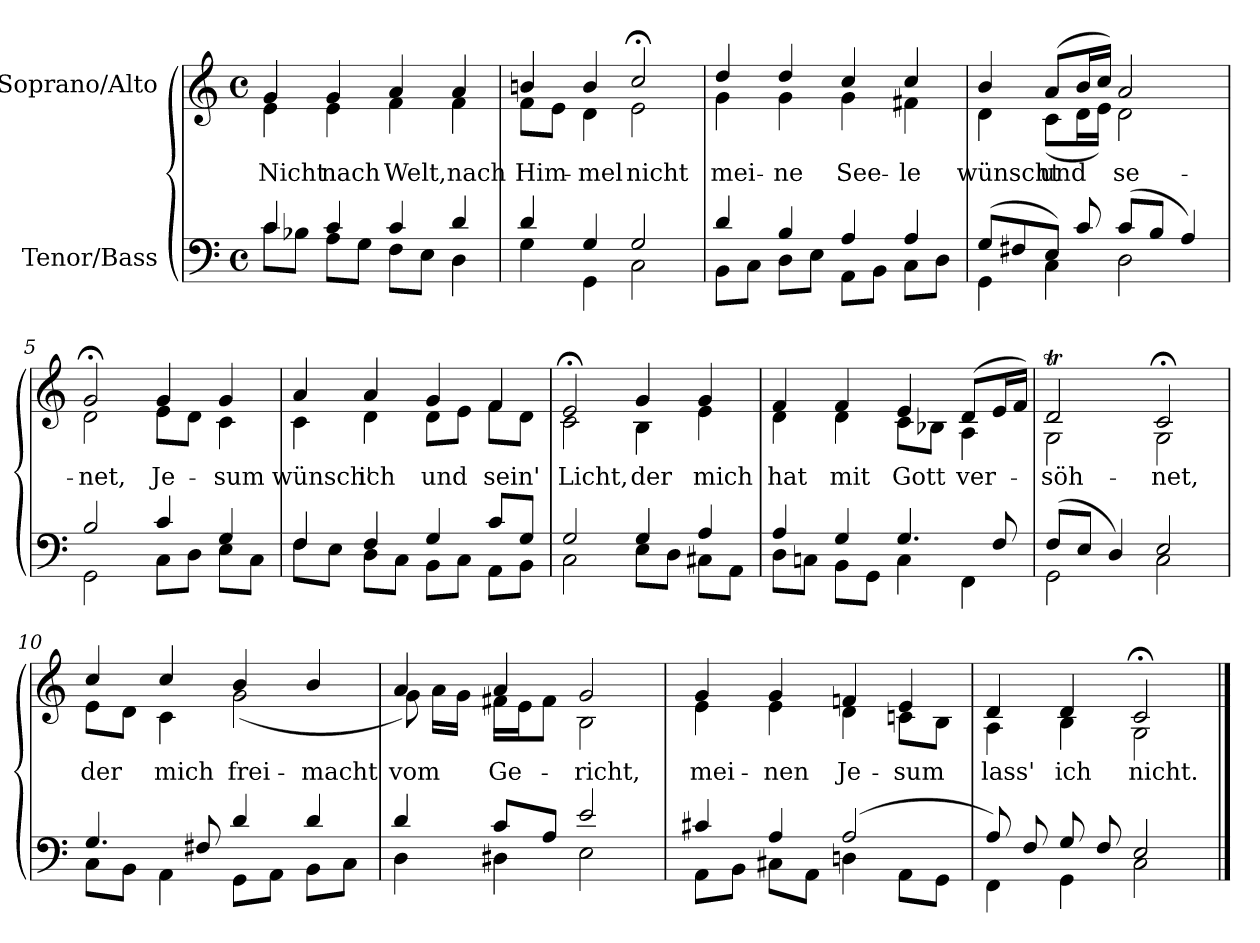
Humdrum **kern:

**kern	**kern	**text
*part2	*part1	*part1
*staff2	*staff1	*staff1
*I"Tenor/Bass	*I"Soprano/Alto	*
*clefF4	*clefG2	*
*k[]	*k[]	*
*M4/4	*M4/4	*
*met(c)	*met(c)	*
=1	=1	=1
*^	*	*
!	!	!	!LO:LY:b
*	*	*^	*
4c/	8c\L	4g/	4e\	Nicht
.	8B-X\J	.	.	.
!	!	!	!	!LO:LY:b
4c/	8A\L	4g/	4e\	nach
.	8G\J	.	.	.
!	!	!	!	!LO:LY:b
4c/	8F\L	4a/	4f\	Welt,
.	8E\J	.	.	.
!	!	!	!	!LO:LY:b
4d/	4D\	4a/	4f\	nach
=2	=2	=2	=2	=2
!	!	!	!	!LO:LY:b
4d/	4G\	4bn/	8f\L	Him-
.	.	.	8e\J	.
!	!	!	!	!LO:LY:b
4G/	4GG\	4b/	4d\	-mel
!	!	!	!	!LO:LY:b
2G/	2C\	2cc;</	2e\	nicht
=3	=3	=3	=3	=3
!	!	!	!	!LO:LY:b
4d/	8BB\L	4dd/	4g\	mei-
.	8C\J	.	.	.
!	!	!	!	!LO:LY:b
4B/	8D\L	4dd/	4g\	-ne
.	8E\J	.	.	.
!	!	!	!	!LO:LY:b
4A/	8AA\L	4cc/	4g\	See-
.	8BB\J	.	.	.
!	!	!	!	!LO:LY:b
4A/	8C\L	4cc/	4f#X\	-le
.	8D\J	.	.	.
=4	=4	=4	=4	=4
!	!	!	!	!LO:LY:b
(8G/L	4GG\	4b/	4d\	wünscht
8F#X/	.	.	.	.
!	!	!	!	!LO:LY:b
8E/J)	4C\	(8a/L	(8c\L	und
8c/	.	16b/L	16d\L	.
.	.	16cc/JJ)	16e\JJ)	.
!	!	!	!	!LO:LY:b
(8c/L	2D\	2a/	2d\	se-
8B/J	.	.	.	.
4A/)	.	.	.	.
!!LO:LB:g=z	!!
=5	=5	=5	=5	=5
!	!	!	!	!LO:LY:b
2B/	2GG\	2g;</	2d\	-net,
!	!	!	!	!LO:LY:b
4c/	8C\L	4g/	8e\L	Je-
.	8D\J	.	8d\J	.
!	!	!	!	!LO:LY:b
4G/	8E\L	4g/	4c\	-sum
.	8C\J	.	.	.
=6	=6	=6	=6	=6
!	!	!	!	!LO:LY:b
4F/	8F\L	4a/	4c\	wünsch'
.	8E\J	.	.	.
!	!	!	!	!LO:LY:b
4F/	8D\L	4a/	4d\	ich
.	8C\J	.	.	.
!	!	!	!	!LO:LY:b
4G/	8BB\L	4g/	8d\L	und
.	8C\J	.	8e\J	.
!	!	!	!	!LO:LY:b
8c/L	8AA\L	4f/	8f\L	sein'
8G/J	8BB\J	.	8d\J	.
=7	=7	=7	=7	=7
!	!	!	!	!LO:LY:b
2G/	2C\	2e;</	2c\	Licht,
!	!	!	!	!LO:LY:b
4G/	8E\L	4g/	4B\	der
.	8D\J	.	.	.
!	!	!	!	!LO:LY:b
4A/	8C#X\L	4g/	4e\	mich
.	8AA\J	.	.	.
=8	=8	=8	=8	=8
!	!	!	!	!LO:LY:b
4A/	8D\L	4f/	4d\	hat
.	8Cn\J	.	.	.
!	!	!	!	!LO:LY:b
4G/	8BB\L	4f/	4d\	mit
.	8GG\J	.	.	.
!	!	!	!	!LO:LY:b
4.G/	4C\	4e/	8c\L	Gott
.	.	.	8B-X\J	.
!	!	!	!	!LO:LY:b
.	4FF\	(8d/L	4A\	ver-
8F/	.	16e/L	.	.
.	.	16f/JJ)	.	.
=9	=9	=9	=9	=9
!	!	!	!	!LO:LY:b
(8F/L	2GG\	2dT/	2G\	-söh-
8E/J	.	.	.	.
4D/)	.	.	.	.
!	!	!	!	!LO:LY:b
2E/	2C\	2c;</	2G\	-net,
!!LO:LB:g=z	!!
=10	=10	=10	=10	=10
!	!	!	!	!LO:LY:b
4.G/	8C\L	4cc/	8e\L	der
.	8BB\J	.	8d\J	.
!	!	!	!	!LO:LY:b
.	4AA\	4cc/	4c\	mich
8F#X/	.	.	.	.
!	!	!	!	!LO:LY:b
4d/	8GG\L	4b/	(2g\	frei-
.	8AA\J	.	.	.
!	!	!	!	!LO:LY:b
4d/	8BB\L	4b/	.	-macht
.	8C\J	.	.	.
=11	=11	=11	=11	=11
!	!	!	!	!LO:LY:b
4d/	4D\	4a/	8g\)	vom
.	.	.	16a\LL	.
.	.	.	16g\JJ	.
!	!	!	!	!LO:LY:b
8c/L	4D#X\	4a/	16f#X\LL	Ge-
.	.	.	16e\J	.
8A/J	.	.	8f#\J	.
!	!	!	!	!LO:LY:b
2e/	2E\	2g/	2B\	-richt,
=12	=12	=12	=12	=12
!	!	!	!	!LO:LY:b
4c#X/	8AA\L	4g/	4e\	mei-
.	8BB\J	.	.	.
!	!	!	!	!LO:LY:b
4A/	8C#X\L	4g/	4e\	-nen
.	8AA\J	.	.	.
!	!	!	!	!LO:LY:b
(2A/	4Dn\	4fn/	4d\	Je-
!	!	!	!	!LO:LY:b
.	8AA\L	4e/	8cn\L	-sum
.	8GG\J	.	8B\J	.
=13	=13	=13	=13	=13
!	!	!	!	!LO:LY:b
8A/)	4FF\	4d/	4A\	lass'
8F/	.	.	.	.
!	!	!	!	!LO:LY:b
8G/	4GG\	4d/	4B\	ich
8F/	.	.	.	.
!	!	!	!	!LO:LY:b
2E/	2C\	2c;</	2G\	nicht.
*v	*v	*	*	*
*	*v	*v	*
==	==	==
*-	*-	*-
